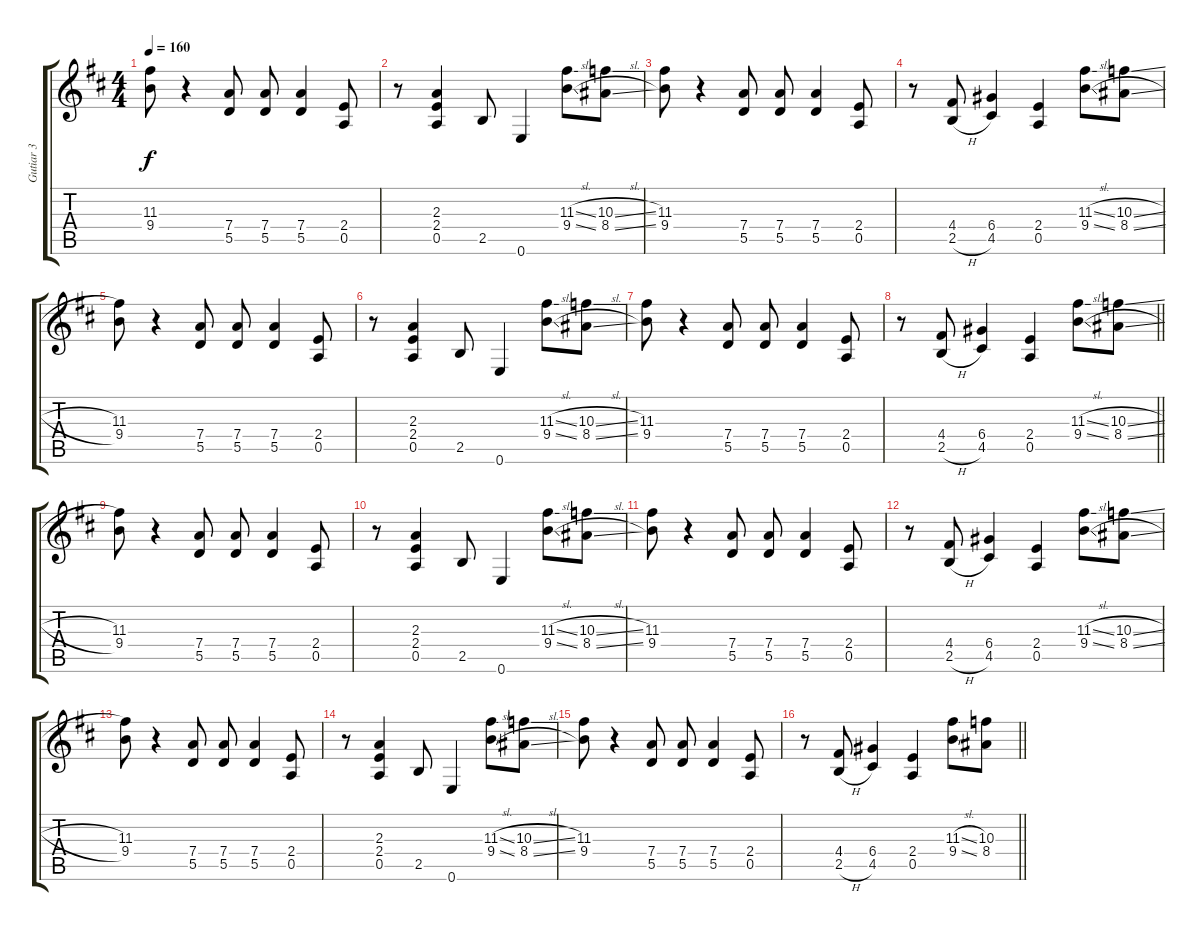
\track ("Gutiar 3" "Gutiar 3") {instrument distortionguitar}
\staff {score tabs}
\tuning (E4 B3 G3 D3 A2 E2) {hide}
\ts (4 4)
\tempo 160
\clef g2
\ks d
(11.3 9.4).8{dy f} r.4 (7.4 5.5).8 (7.4 5.5).8 (7.4 5.5).4 (2.4 0.5).8 |
r.8 (2.3 2.4 0.5).4 2.5.8 0.6.4 (11.3{sl} 9.4{sl}).8 (10.3{sl} 8.4{sl}).8 |
(11.3 9.4).8 r.4 (7.4 5.5).8 (7.4 5.5).8 (7.4 5.5).4 (2.4 0.5).8 |
r.8 (4.4 2.5{h}).8 (6.4 4.5).4 (2.4 0.5).4 (11.3{sl} 9.4{sl}).8 (10.3{sl} 8.4{sl}).8 |
(11.3 9.4).8 r.4 (7.4 5.5).8 (7.4 5.5).8 (7.4 5.5).4 (2.4 0.5).8 |
r.8 (2.3 2.4 0.5).4 2.5.8 0.6.4 (11.3{sl} 9.4{sl}).8 (10.3{sl} 8.4{sl}).8 |
(11.3 9.4).8 r.4 (7.4 5.5).8 (7.4 5.5).8 (7.4 5.5).4 (2.4 0.5).8 |
\barLineRight lightlight
r.8 (4.4 2.5{h}).8 (6.4 4.5).4 (2.4 0.5).4 (11.3{sl} 9.4{sl}).8 (10.3{sl} 8.4{sl}).8 |
(11.3 9.4).8 r.4 (7.4 5.5).8 (7.4 5.5).8 (7.4 5.5).4 (2.4 0.5).8 |
r.8 (2.3 2.4 0.5).4 2.5.8 0.6.4 (11.3{sl} 9.4{sl}).8 (10.3{sl} 8.4{sl}).8 |
(11.3 9.4).8 r.4 (7.4 5.5).8 (7.4 5.5).8 (7.4 5.5).4 (2.4 0.5).8 |
r.8 (4.4 2.5{h}).8 (6.4 4.5).4 (2.4 0.5).4 (11.3{sl} 9.4{sl}).8 (10.3{sl} 8.4{sl}).8 |
(11.3 9.4).8 r.4 (7.4 5.5).8 (7.4 5.5).8 (7.4 5.5).4 (2.4 0.5).8 |
r.8 (2.3 2.4 0.5).4 2.5.8 0.6.4 (11.3{sl} 9.4{sl}).8 (10.3{sl} 8.4{sl}).8 |
(11.3 9.4).8 r.4 (7.4 5.5).8 (7.4 5.5).8 (7.4 5.5).4 (2.4 0.5).8 |
\barLineRight lightlight
r.8 (4.4 2.5{h}).8 (6.4 4.5).4 (2.4 0.5).4 (11.3{sl} 9.4{sl}).8 (10.3 8.4).8
